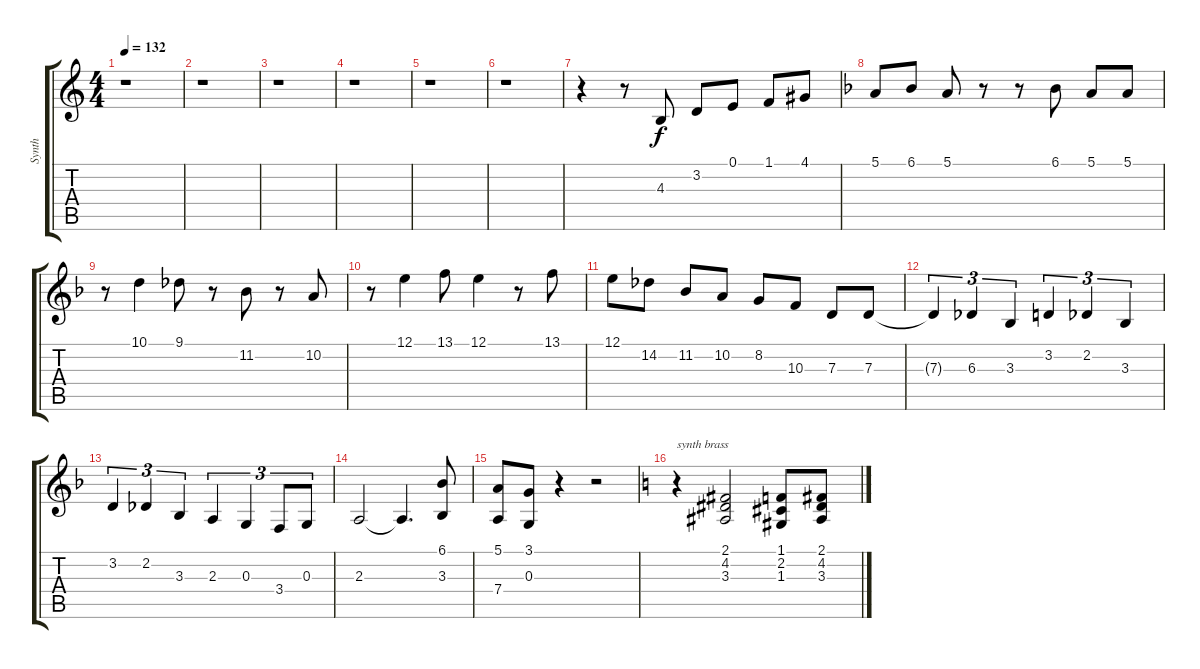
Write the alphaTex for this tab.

\track ("Synth" "Synth") {instrument lead2sawtooth}
\staff {score tabs}
\tuning (E4 B3 G3 D3 A2 E2) {hide}
\ts (4 4)
\tempo 132
\clef g2
\ks aminor
r.1{dy f} |
r.1 |
r.1 |
r.1 |
r.1 |
r.1 |
r.4{volume 13 balance 8 instrument stringensemble1} r.8 4.3.8 3.2.8 0.1.8 1.1.8 4.1.8 |
\ks dminor
5.1.8 6.1.8 5.1.8 r.8 r.8 6.1.8 5.1.8 5.1.8 |
r.8 10.1.4 9.1.8 r.8 11.2.8 r.8 10.2.8 |
r.8 12.1.4 13.1.8 12.1.4 r.8 13.1.8 |
12.1.8 14.2.8 11.2.8 10.2.8 8.2.8 10.3.8 7.3.8 7.3.8 |
7.3{t}.4{tu (3 2)} 6.3.4{tu (3 2)} 3.3.4{tu (3 2)} 3.2.4{tu (3 2)} 2.2.4{tu (3 2)} 3.3.4{tu (3 2)} |
3.2.4{tu (3 2)} 2.2.4{tu (3 2)} 3.3.4{tu (3 2)} 2.3.4{tu (3 2)} 0.3.4{tu (3 2)} 3.4.8{tu (3 2)} 0.3.8{tu (3 2)} |
2.3.2 2.3{t}.4{d} (6.1 3.3).8 |
(5.1 7.4).8 (3.1 0.3).8 r.4 r.2 |
\ks aminor
r.4{txt "synth brass" volume 11 balance 8 instrument brasssection} (2.1 4.2 3.3).2 (1.1 2.2 1.3).8 (2.1 4.2 3.3).8
